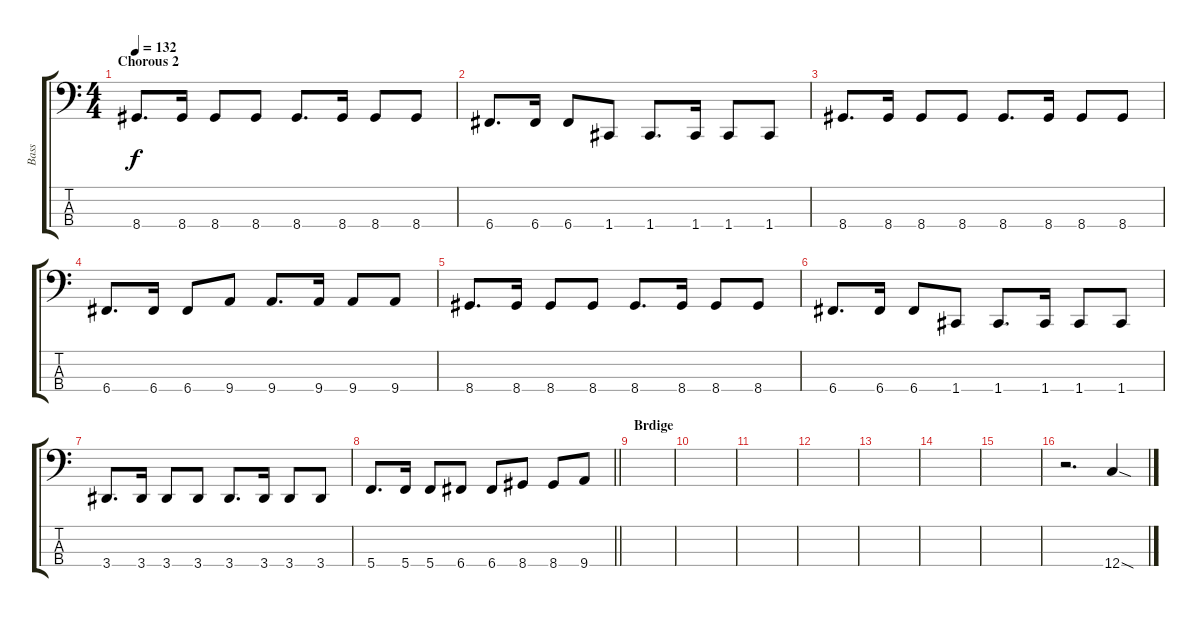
\track ("Bass" "Bass") {instrument electricbassfinger}
\staff {score tabs}
\tuning (F2 C2 G1 C1) {hide}
\ts (4 4)
\section ("" "Chorous 2")
\tempo 132
\clef f4
\ks c
8.4.8{d dy f} 8.4.16 8.4.8 8.4.8 8.4.8{d} 8.4.16 8.4.8 8.4.8 |
6.4.8{d} 6.4.16 6.4.8 1.4.8 1.4.8{d} 1.4.16 1.4.8 1.4.8 |
8.4.8{d} 8.4.16 8.4.8 8.4.8 8.4.8{d} 8.4.16 8.4.8 8.4.8 |
6.4.8{d} 6.4.16 6.4.8 9.4.8 9.4.8{d} 9.4.16 9.4.8 9.4.8 |
8.4.8{d} 8.4.16 8.4.8 8.4.8 8.4.8{d} 8.4.16 8.4.8 8.4.8 |
6.4.8{d} 6.4.16 6.4.8 1.4.8 1.4.8{d} 1.4.16 1.4.8 1.4.8 |
3.4.8{d} 3.4.16 3.4.8 3.4.8 3.4.8{d} 3.4.16 3.4.8 3.4.8 |
\barLineRight lightlight
5.4.8{d} 5.4.16 5.4.8 6.4.8 6.4.8 8.4.8 8.4.8 9.4.8 |
\section ("" "Brdige")
|
|
|
|
|
|
|
r.2{d} 12.4{sod}.4
